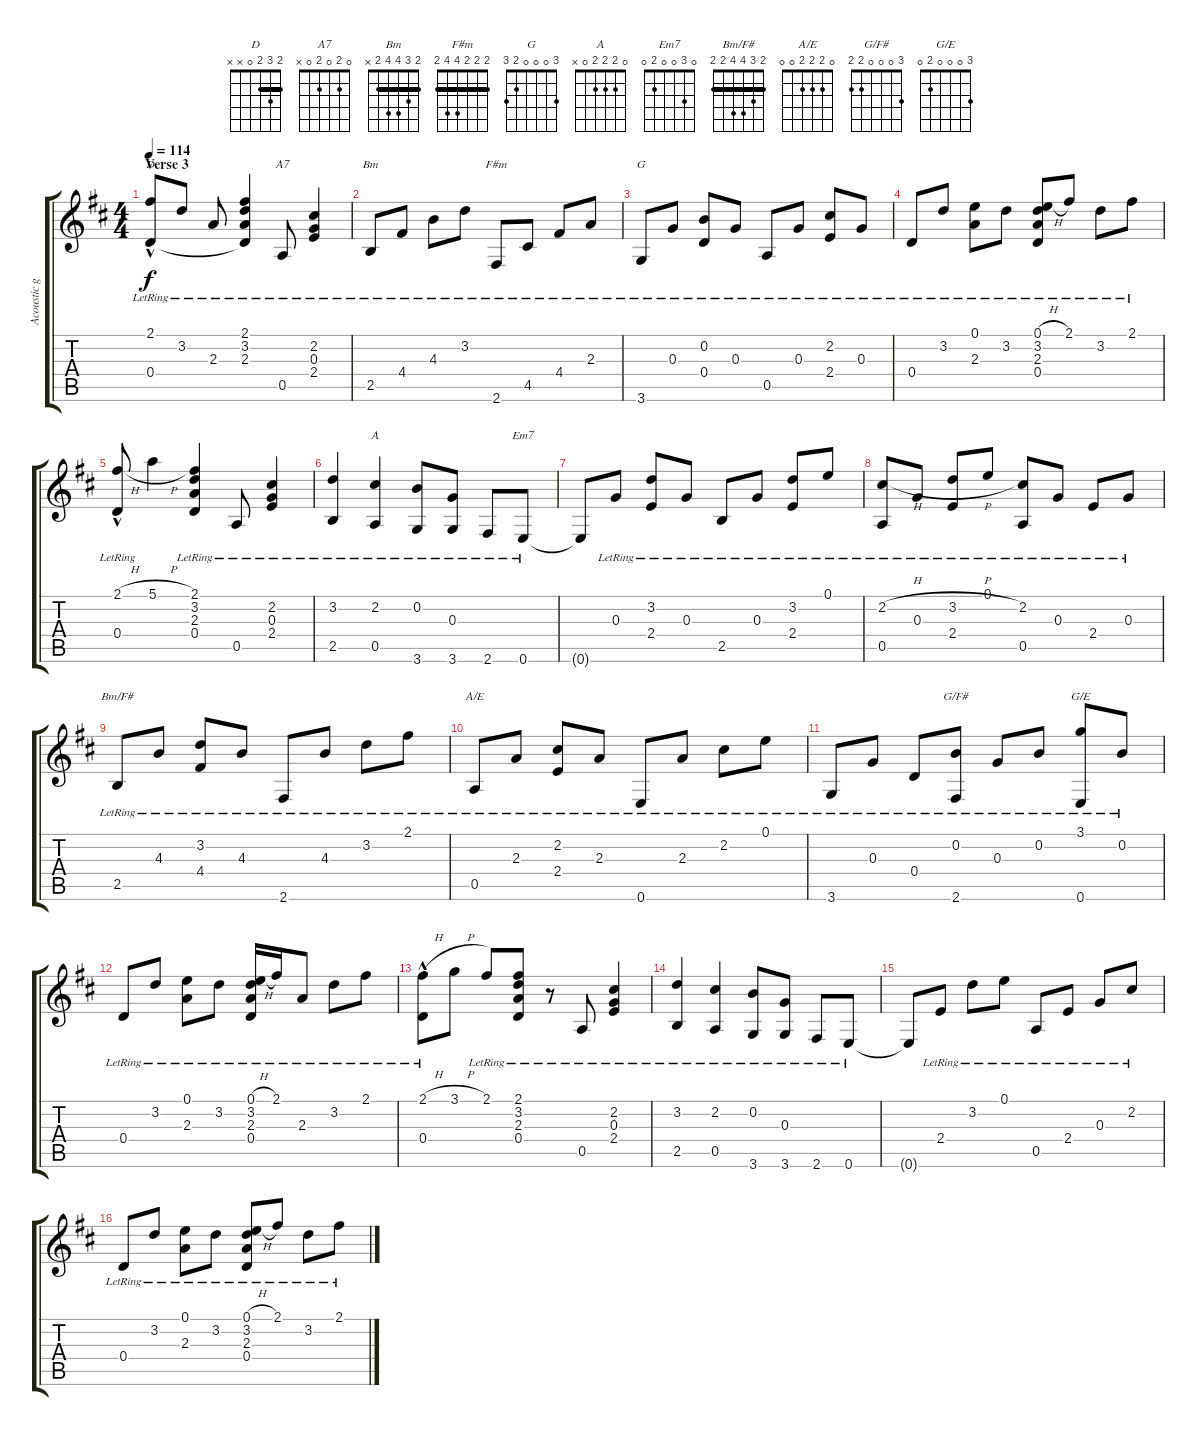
\track ("Acoustic guitar - Ralph McTell" "Acoustic g") {instrument acousticguitarsteel}
\staff {score tabs}
\tuning (E4 B3 G3 D3 A2 E2) {hide}
\chord ("D" 2 3 2 0 x x) {barre 2}
\chord ("A7" 0 2 0 2 0 x)
\chord ("Bm" 2 3 4 4 2 x) {barre 2}
\chord ("F#m" 2 2 2 4 4 2) {barre 2}
\chord ("G" 3 0 0 0 2 3)
\chord ("A" 0 2 2 2 0 x)
\chord ("Em7" 0 3 0 0 2 0)
\chord ("Bm/F#" 2 3 4 4 2 2) {barre 2}
\chord ("A/E" 0 2 2 2 0 0)
\chord ("G/F#" 3 0 0 0 2 2)
\chord ("G/E" 3 0 0 0 2 0)
\ts (4 4)
\section ("" "Verse 3")
\tempo 114
\clef g2
\ks d
(2.1{lr} 0.4{hac lr}).8{ch "D" dy f} 3.2{lr}.8 2.3{lr}.8 (2.1{lr} 3.2{lr} 2.3{lr} 0.4{t}).4 0.5{lr}.8{ch "A7"} (2.2{lr} 0.3{lr} 2.4{lr}).4 |
2.5{lr}.8{ch "Bm"} 4.4{lr}.8 4.3{lr}.8 3.2{lr}.8 2.6{lr}.8{ch "F#m"} 4.5{lr}.8 4.4{lr}.8 2.3{lr}.8 |
3.6{lr}.8{ch "G"} 0.3{lr}.8 (0.2{lr} 0.4{lr}).8 0.3{lr}.8 0.5{lr}.8 0.3{lr}.8 (2.2{lr} 2.4{lr}).8 0.3{lr}.8 |
0.4{lr}.8 3.2{lr}.8 (0.1{lr} 2.3{lr}).8 3.2{lr}.8 (0.1{h} 3.2{lr} 2.3{lr} 0.4{lr}).8 2.1{lr}.8 3.2{lr}.8 2.1{lr}.8 |
(2.1{h} 0.4{hac lr}).8 5.1{h}.4 (2.1{lr} 3.2{lr} 2.3{lr} 0.4{lr}).4 0.5{lr}.8 (2.2{lr} 0.3{lr} 2.4{lr}).4 |
(3.2{lr} 2.5{lr}).4 (2.2{lr} 0.5{lr}).4{ch "A"} (0.2{lr} 3.6{lr}).8 (0.3{lr} 3.6{lr}).8 2.6{lr}.8 0.6{lr}.8{ch "Em7"} |
0.6{t}.8 0.3{lr}.8 (3.2{lr} 2.4{lr}).8 0.3{lr}.8 2.5{lr}.8 0.3{lr}.8 (3.2{lr} 2.4{lr}).8 0.1{lr}.8 |
(2.2{h} 0.5{lr}).8 0.3{lr}.8 (3.2{h} 2.4{lr}).8 0.1{lr}.8 (2.2{lr} 0.5{lr}).8 0.3{lr}.8 2.4{lr}.8 0.3{lr}.8 |
2.5{lr}.8{ch "Bm/F#"} 4.3{lr}.8 (3.2{lr} 4.4{lr}).8 4.3{lr}.8 2.6{lr}.8 4.3{lr}.8 3.2{lr}.8 2.1{lr}.8 |
0.5{lr}.8{ch "A/E"} 2.3{lr}.8 (2.2{lr} 2.4{lr}).8 2.3{lr}.8 0.6{lr}.8 2.3{lr}.8 2.2{lr}.8 0.1{lr}.8 |
3.6{lr}.8 0.3{lr}.8 0.4{lr}.8 (0.2{lr} 2.6{lr}).8{ch "G/F#"} 0.3{lr}.8 0.2{lr}.8 (3.1{lr} 0.6{lr}).8{ch "G/E"} 0.2{lr}.8 |
0.4{lr}.8 3.2{lr}.8 (0.1{lr} 2.3{lr}).8 3.2{lr}.8 (0.1{h} 3.2{lr} 2.3{lr} 0.4{lr}).16 2.1{lr}.16 2.3{lr}.8 3.2{lr}.8 2.1{lr}.8 |
(2.1{h} 0.4{hac lr}).8 3.1{h}.8 2.1{lr}.8 (2.1{lr} 3.2{lr} 2.3{lr} 0.4{lr}).8 r.8 0.5{lr}.8 (2.2{lr} 0.3{lr} 2.4{lr}).4 |
(3.2{lr} 2.5{lr}).4 (2.2{lr} 0.5{lr}).4 (0.2{lr} 3.6{lr}).8 (0.3{lr} 3.6{lr}).8 2.6{lr}.8 0.6{lr}.8 |
0.6{t}.8 2.4{lr}.8 3.2{lr}.8 0.1{lr}.8 0.5{lr}.8 2.4{lr}.8 0.3{lr}.8 2.2{lr}.8 |
0.4{lr}.8 3.2{lr}.8 (0.1{lr} 2.3{lr}).8 3.2{lr}.8 (0.1{h} 3.2{lr} 2.3{lr} 0.4{lr}).8 2.1{lr}.8 3.2{lr}.8 2.1{lr}.8
